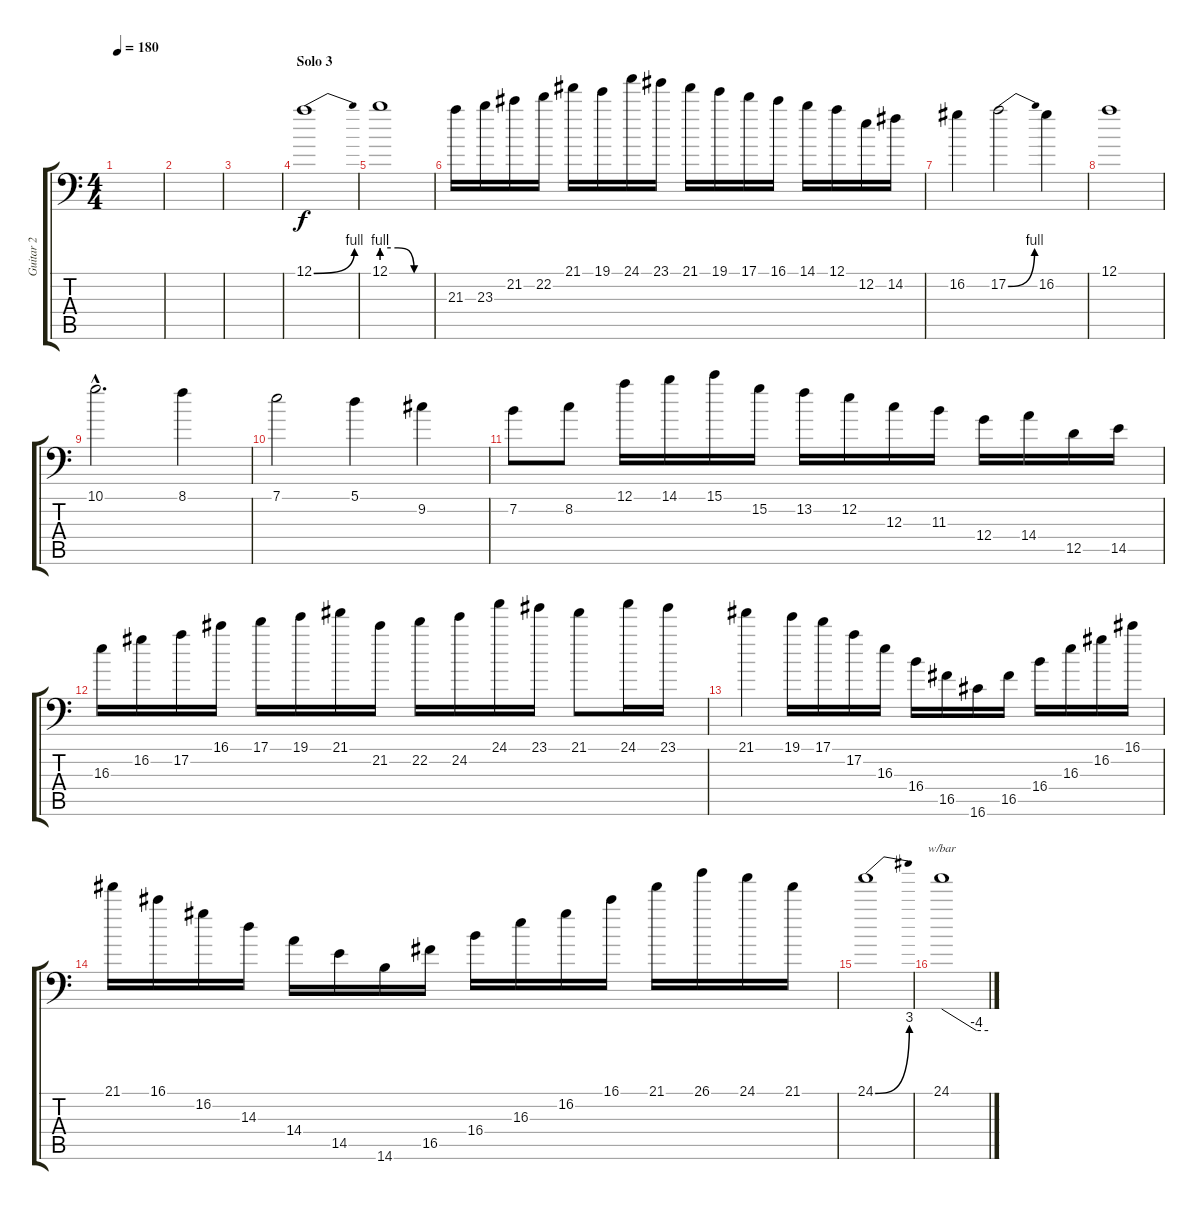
\track ("Guitar 2" "Guitar 2") {instrument distortionguitar}
\staff {score tabs}
\tuning (A3 E3 C3 G2 D2 A1) {hide}
\ts (4 4)
\tempo 180
\clef f4
\ks c
|
|
|
\section ("" "Solo 3")
12.1{be (bend 0 0 60 4)}.1 |
12.1{be (custom 0 4 20 4 40 0 60 0)}.1 |
21.3.16 23.3.16 21.2.16 22.2.16 21.1.16 19.1.16 24.1.16 23.1.16 21.1.16 19.1.16 17.1.16 16.1.16 14.1.16 12.1.16 12.2.16 14.2.16 |
16.2.4 17.2{be (bend 0 0 60 4)}.2 16.2.4 |
12.1.1 |
10.1{hac}.2{d} 8.1.4 |
7.1.2 5.1.4 9.2.4 |
7.2.8 8.2.8 12.1.16 14.1.16 15.1.16 15.2.16 13.2.16 12.2.16 12.3.16 11.3.16 12.4.16 14.4.16 12.5.16 14.5.16 |
16.3.16 16.2.16 17.2.16 16.1.16 17.1.16 19.1.16 21.1.16 21.2.16 22.2.16 24.2.16 24.1.16 23.1.16 21.1.8 24.1.16 23.1.16 |
21.1.4 19.1.16 17.1.16 17.2.16 16.3.16 16.4.16 16.5.16 16.6.16 16.5.16 16.4.16 16.3.16 16.2.16 16.1.16 |
21.1.16 16.1.16 16.2.16 14.3.16 14.4.16 14.5.16 14.6.16 16.5.16 16.4.16 16.3.16 16.2.16 16.1.16 21.1.16 26.1.16 24.1.16 21.1.16 |
24.1{be (bend 0 0 60 12)}.1 |
24.1.1{tbe (custom default 0 0 45 -16 60 -16)}
